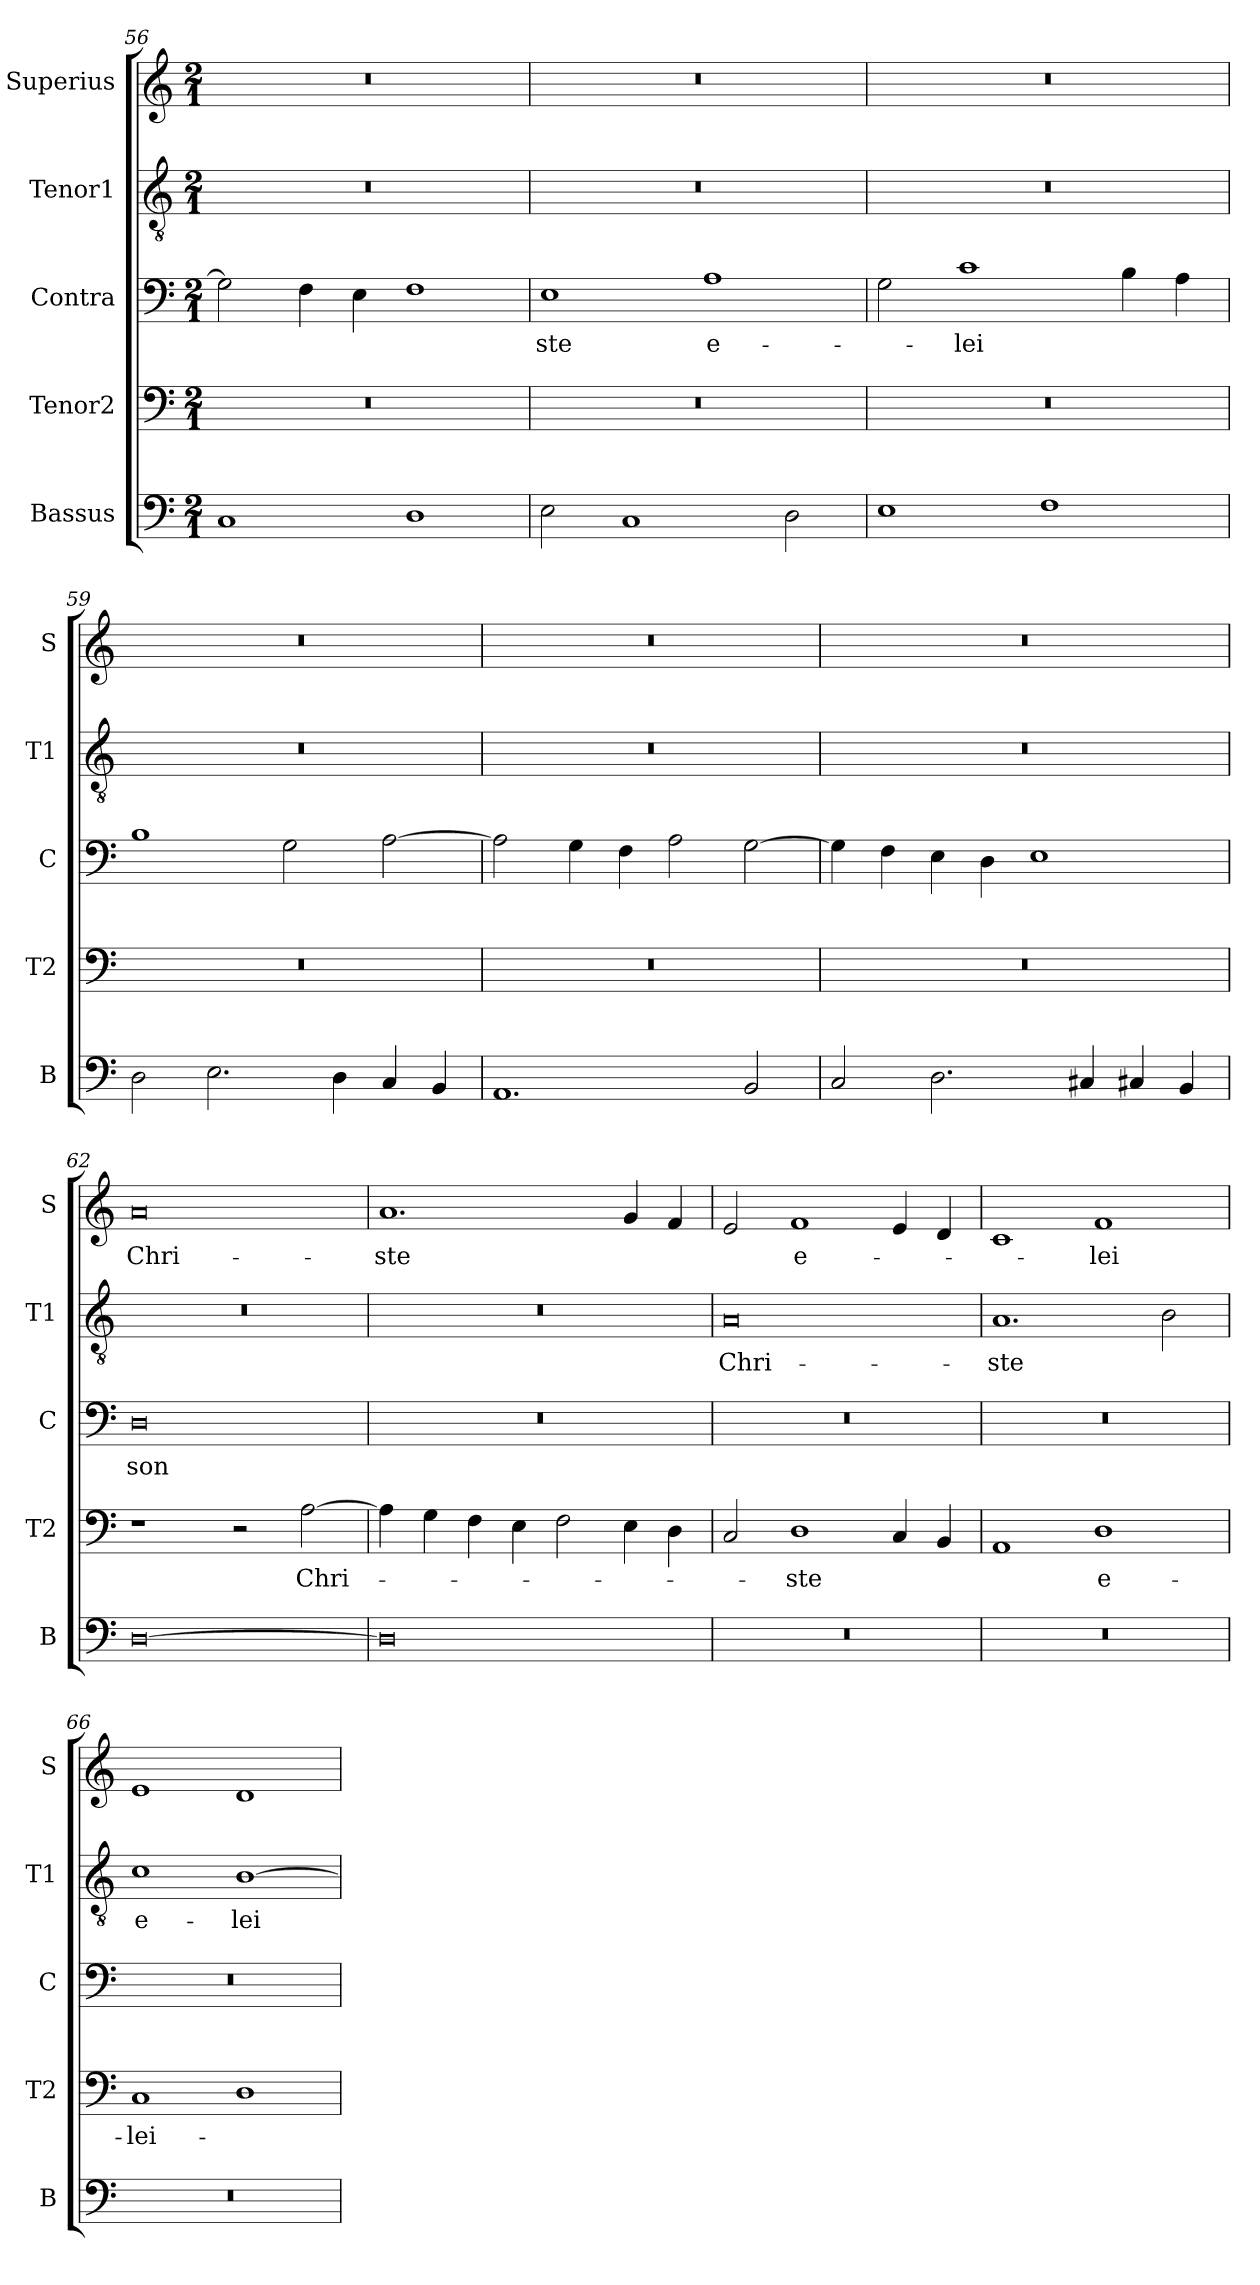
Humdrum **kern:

**kern	**kern	**text	**kern	**text	**kern	**text	**kern	**text
*part5	*part4	*part4	*part3	*part3	*part2	*part2	*part1	*part1
*staff5	*staff4	*staff4	*staff3	*staff3	*staff2	*staff2	*staff1	*staff1
*I"Bassus	*I"Tenor2	*	*I"Contra	*	*I"Tenor1	*	*I"Superius	*
*I'B	*I'T2	*	*I'C	*	*I'T1	*	*I'S	*
*clefF4	*clefF4	*	*clefF4	*	*clefGv2	*	*clefG2	*
*k[]	*k[]	*	*k[]	*	*k[]	*	*k[]	*
*M2/1	*M2/1	*	*M2/1	*	*M2/1	*	*M2/1	*
=56	=56	=56	=56	=56	=56	=56	=56	=56
1C	0r	.	2G\]	.	0r	.	0r	.
.	.	.	4F\	.	.	.	.	.
.	.	.	4E\	.	.	.	.	.
1D	.	.	1F	.	.	.	.	.
=57	=57	=57	=57	=57	=57	=57	=57	=57
2E\	0r	.	1E	-ste	0r	.	0r	.
1C	.	.	.	.	.	.	.	.
.	.	.	1A	e-	.	.	.	.
2D\	.	.	.	.	.	.	.	.
=58	=58	=58	=58	=58	=58	=58	=58	=58
1E	0r	.	2G\	.	0r	.	0r	.
.	.	.	1c	-lei	.	.	.	.
1F	.	.	.	.	.	.	.	.
.	.	.	4B\	.	.	.	.	.
.	.	.	4A\	.	.	.	.	.
=59	=59	=59	=59	=59	=59	=59	=59	=59
2D\	0r	.	1B	.	0r	.	0r	.
2.E\	.	.	.	.	.	.	.	.
.	.	.	2G\	.	.	.	.	.
4D\	.	.	.	.	.	.	.	.
4C/	.	.	[2A\	.	.	.	.	.
4BB/	.	.	.	.	.	.	.	.
=60	=60	=60	=60	=60	=60	=60	=60	=60
1.AA	0r	.	2A\]	.	0r	.	0r	.
.	.	.	4G\	.	.	.	.	.
.	.	.	4F\	.	.	.	.	.
.	.	.	2A\	.	.	.	.	.
2BB/	.	.	[2G\	.	.	.	.	.
=61	=61	=61	=61	=61	=61	=61	=61	=61
2C/	0r	.	4G\]	.	0r	.	0r	.
.	.	.	4F\	.	.	.	.	.
2.D\	.	.	4E\	.	.	.	.	.
.	.	.	4D\	.	.	.	.	.
.	.	.	1E	.	.	.	.	.
4C#X/	.	.	.	.	.	.	.	.
4C#X/	.	.	.	.	.	.	.	.
4BB/	.	.	.	.	.	.	.	.
=62	=62	=62	=62	=62	=62	=62	=62	=62
[0D	1r	.	0D	son	0r	.	0a	Chri-
.	2r	.	.	.	.	.	.	.
.	[2A\	Chri-	.	.	.	.	.	.
=63	=63	=63	=63	=63	=63	=63	=63	=63
0D]	4A\]	.	0r	.	0r	.	1.a	-ste
.	4G\	.	.	.	.	.	.	.
.	4F\	.	.	.	.	.	.	.
.	4E\	.	.	.	.	.	.	.
.	2F\	.	.	.	.	.	.	.
.	4E\	.	.	.	.	.	4g/	.
.	4D\	.	.	.	.	.	4f/	.
=64	=64	=64	=64	=64	=64	=64	=64	=64
0r	2C/	.	0r	.	0A	Chri-	2e/	.
.	1D	-ste	.	.	.	.	1f	e-
.	4C/	.	.	.	.	.	4e/	.
.	4BB/	.	.	.	.	.	4d/	.
=65	=65	=65	=65	=65	=65	=65	=65	=65
0r	1AA	.	0r	.	1.A	-ste	1c	.
.	1D	e-	.	.	.	.	1f	-lei
.	.	.	.	.	2B\	.	.	.
=66	=66	=66	=66	=66	=66	=66	=66	=66
0r	1C	-lei-	0r	.	1c	e-	1e	.
.	1D	.	.	.	[1B	-lei	1d	.
=	=	=	=	=	=	=	=	=
*-	*-	*-	*-	*-	*-	*-	*-	*-
